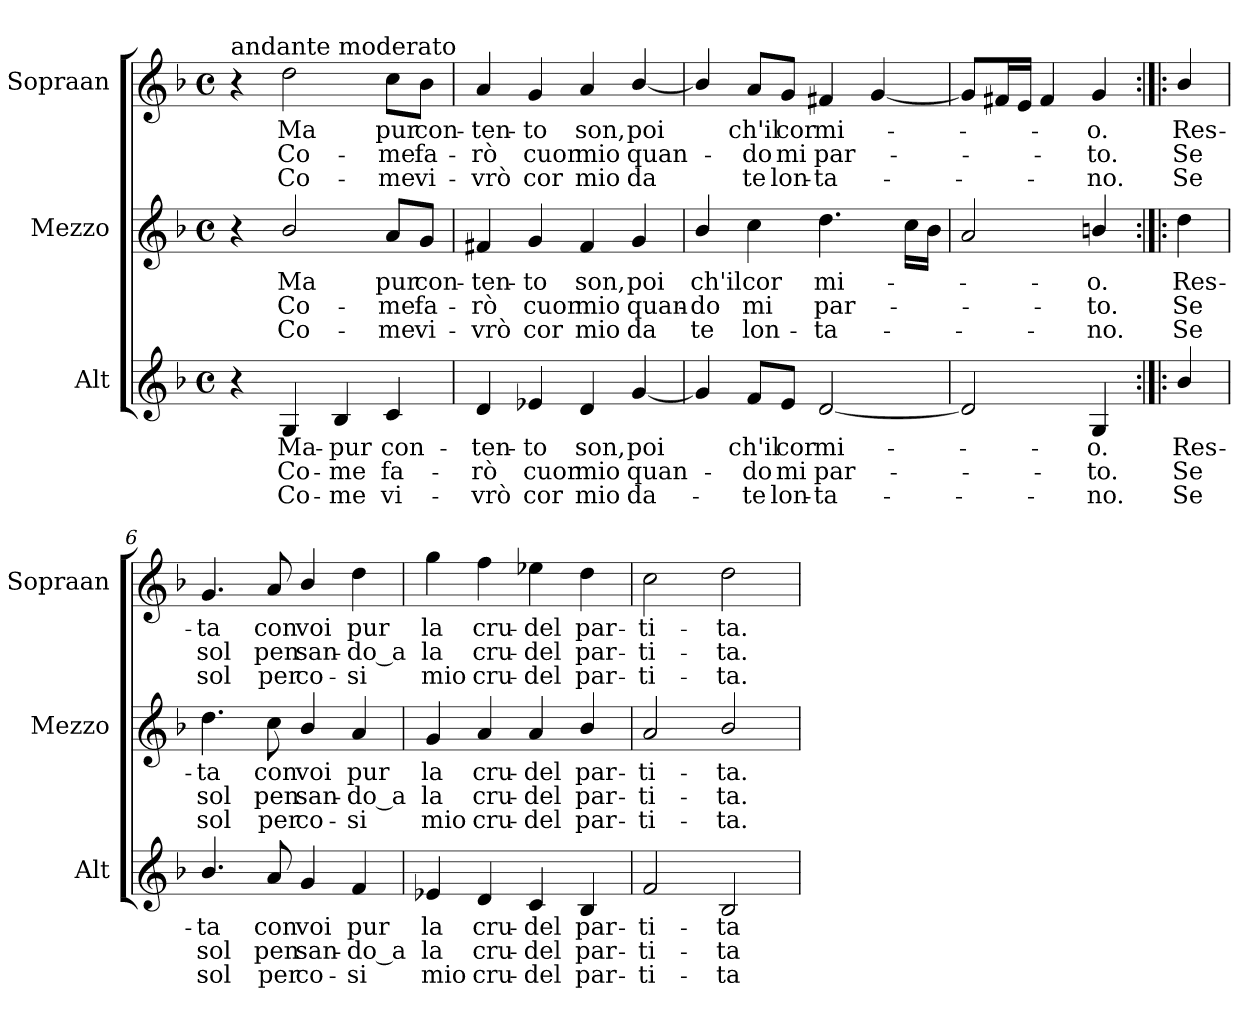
**kern	**text	**text	**text	**kern	**text	**text	**text	**kern	**text	**text	**text
*part3	*part3	*part3	*part3	*part2	*part2	*part2	*part2	*part1	*part1	*part1	*part1
*staff3	*staff3	*staff3	*staff3	*staff2	*staff2	*staff2	*staff2	*staff1	*staff1	*staff1	*staff1
*I"Alt	*	*	*	*I"Mezzo	*	*	*	*I"Sopraan	*	*	*
*I'Alt	*	*	*	*I'Mezzo	*	*	*	*I'Sopraan	*	*	*
*clefG2	*	*	*	*clefG2	*	*	*	*clefG2	*	*	*
*k[b-]	*	*	*	*k[b-]	*	*	*	*k[b-]	*	*	*
*F:	*	*	*	*F:	*	*	*	*F:	*	*	*
*M4/4	*	*	*	*M4/4	*	*	*	*M4/4	*	*	*
*met(c)	*	*	*	*met(c)	*	*	*	*met(c)	*	*	*
=1	=1	=1	=1	=1	=1	=1	=1	=1	=1	=1	=1
!	!	!	!	!	!	!	!	!LO:TX:a:t=andante moderato	!	!	!
4r	.	.	.	4r	.	.	.	4r	.	.	.
!	!LO:LY:b	!LO:LY:b	!LO:LY:b	!	!LO:LY:b	!LO:LY:b	!LO:LY:b	!	!LO:LY:b	!LO:LY:b	!LO:LY:b
4G/	Ma-	Co-	Co-	2b-/	Ma	Co-	Co-	2dd\	Ma	Co-	Co-
!	!LO:LY:b	!LO:LY:b	!LO:LY:b	!	!	!	!	!	!	!	!
4B-/	-pur	-me	-me	.	.	.	.	.	.	.	.
!	!LO:LY:b	!LO:LY:b	!LO:LY:b	!	!LO:LY:b	!LO:LY:b	!LO:LY:b	!	!LO:LY:b	!LO:LY:b	!LO:LY:b
4c/	con-	fa-	vi-	8a/L	pur	-me	-me	8cc\L	pur	-me	-me
!	!	!	!	!	!LO:LY:b	!LO:LY:b	!LO:LY:b	!	!LO:LY:b	!LO:LY:b	!LO:LY:b
.	.	.	.	8g/J	con-	fa-	vi-	8b-\J	con-	fa-	vi-
=2	=2	=2	=2	=2	=2	=2	=2	=2	=2	=2	=2
!	!LO:LY:b	!LO:LY:b	!LO:LY:b	!	!LO:LY:b	!LO:LY:b	!LO:LY:b	!	!LO:LY:b	!LO:LY:b	!LO:LY:b
4d/	-ten-	-rò	-vrò	4f#X/	-ten-	-rò	-vrò	4a/	-ten-	-rò	-vrò
!	!LO:LY:b	!LO:LY:b	!LO:LY:b	!	!LO:LY:b	!LO:LY:b	!LO:LY:b	!	!LO:LY:b	!LO:LY:b	!LO:LY:b
4e-X/	-to	cuor	cor	4g/	-to	cuor	cor	4g/	-to	cuor	cor
!	!LO:LY:b	!LO:LY:b	!LO:LY:b	!	!LO:LY:b	!LO:LY:b	!LO:LY:b	!	!LO:LY:b	!LO:LY:b	!LO:LY:b
4d/	son,	mio	mio	4f#/	son,	mio	mio	4a/	son,	mio	mio
!	!LO:LY:b	!LO:LY:b	!LO:LY:b	!	!LO:LY:b	!LO:LY:b	!LO:LY:b	!	!LO:LY:b	!LO:LY:b	!LO:LY:b
[4g/	poi	quan-	da-	4g/	poi	quan-	da	[4b-/	poi	quan-	da
=3	=3	=3	=3	=3	=3	=3	=3	=3	=3	=3	=3
!	!	!	!	!	!LO:LY:b	!LO:LY:b	!LO:LY:b	!	!	!	!
4g/]	.	.	.	4b-/	ch'il	-do	te	4b-/]	.	.	.
!	!LO:LY:b	!LO:LY:b	!LO:LY:b	!	!LO:LY:b	!LO:LY:b	!LO:LY:b	!	!LO:LY:b	!LO:LY:b	!LO:LY:b
8f/L	ch'il	-do	-te	4cc\	cor	mi	lon-	8a/L	ch'il	-do	te
!	!LO:LY:b	!LO:LY:b	!LO:LY:b	!	!	!	!	!	!LO:LY:b	!LO:LY:b	!LO:LY:b
8e/J	cor	mi	lon-	.	.	.	.	8g/J	cor	mi	lon-
!	!LO:LY:b	!LO:LY:b	!LO:LY:b	!	!LO:LY:b	!LO:LY:b	!LO:LY:b	!	!LO:LY:b	!LO:LY:b	!LO:LY:b
[2d/	mi-	par-	-ta-	4.dd\	mi-	par-	-ta-	4f#X/	mi-	par-	-ta-
.	.	.	.	.	.	.	.	[4g/	.	.	.
.	.	.	.	16cc\LL	.	.	.	.	.	.	.
.	.	.	.	16b-\JJ	.	.	.	.	.	.	.
=4	=4	=4	=4	=4	=4	=4	=4	=4	=4	=4	=4
2d/]	.	.	.	2a/	.	.	.	8g/L]	.	.	.
.	.	.	.	.	.	.	.	16f#X/L	.	.	.
.	.	.	.	.	.	.	.	16e/JJ	.	.	.
.	.	.	.	.	.	.	.	4f#/	.	.	.
!	!LO:LY:b	!LO:LY:b	!LO:LY:b	!	!LO:LY:b	!LO:LY:b	!LO:LY:b	!	!LO:LY:b	!LO:LY:b	!LO:LY:b
4G/	-o.	-to.	-no.	4bn/	-o.	-to.	-no.	4g/	-o.	-to.	-no.
!!LO:LB:g=z
=5:|!|:	=5:|!|:	=5:|!|:	=5:|!|:	=5:|!|:	=5:|!|:	=5:|!|:	=5:|!|:	=5:|!|:	=5:|!|:	=5:|!|:	=5:|!|:
!	!LO:LY:b	!LO:LY:b	!LO:LY:b	!	!LO:LY:b	!LO:LY:b	!LO:LY:b	!	!LO:LY:b	!LO:LY:b	!LO:LY:b
4b-/	Res-	Se	Se	4dd\	Res-	Se	Se	4b-/	Res-	Se	Se
=6	=6	=6	=6	=6	=6	=6	=6	=6	=6	=6	=6
!	!LO:LY:b	!LO:LY:b	!LO:LY:b	!	!LO:LY:b	!LO:LY:b	!LO:LY:b	!	!LO:LY:b	!LO:LY:b	!LO:LY:b
4.b-/	-ta	sol	sol	4.dd\	-ta	sol	sol	4.g/	-ta	sol	sol
!	!LO:LY:b	!LO:LY:b	!LO:LY:b	!	!LO:LY:b	!LO:LY:b	!LO:LY:b	!	!LO:LY:b	!LO:LY:b	!LO:LY:b
8a/	con	pen	per	8cc\	con	pen	per	8a/	con	pen	per
!	!LO:LY:b	!LO:LY:b	!LO:LY:b	!	!LO:LY:b	!LO:LY:b	!LO:LY:b	!	!LO:LY:b	!LO:LY:b	!LO:LY:b
4g/	voi	san-	co-	4b-/	voi	san-	co-	4b-/	voi	san-	co-
!	!LO:LY:b	!LO:LY:b	!LO:LY:b	!	!LO:LY:b	!LO:LY:b	!LO:LY:b	!	!LO:LY:b	!LO:LY:b	!LO:LY:b
4f/	pur	-do_a	-si	4a/	pur	-do_a	-si	4dd\	pur	-do_a	-si
=7	=7	=7	=7	=7	=7	=7	=7	=7	=7	=7	=7
!	!LO:LY:b	!LO:LY:b	!LO:LY:b	!	!LO:LY:b	!LO:LY:b	!LO:LY:b	!	!LO:LY:b	!LO:LY:b	!LO:LY:b
4e-X/	la	la	mio	4g/	la	la	mio	4gg\	la	la	mio
!	!LO:LY:b	!LO:LY:b	!LO:LY:b	!	!LO:LY:b	!LO:LY:b	!LO:LY:b	!	!LO:LY:b	!LO:LY:b	!LO:LY:b
4d/	cru-	cru-	cru-	4a/	cru-	cru-	cru-	4ff\	cru-	cru-	cru-
!	!LO:LY:b	!LO:LY:b	!LO:LY:b	!	!LO:LY:b	!LO:LY:b	!LO:LY:b	!	!LO:LY:b	!LO:LY:b	!LO:LY:b
4c/	-del	-del	-del	4a/	-del	-del	-del	4ee-X\	-del	-del	-del
!	!LO:LY:b	!LO:LY:b	!LO:LY:b	!	!LO:LY:b	!LO:LY:b	!LO:LY:b	!	!LO:LY:b	!LO:LY:b	!LO:LY:b
4B-/	par-	par-	par-	4b-/	par-	par-	par-	4dd\	par-	par-	par-
=8	=8	=8	=8	=8	=8	=8	=8	=8	=8	=8	=8
!	!LO:LY:b	!LO:LY:b	!LO:LY:b	!	!LO:LY:b	!LO:LY:b	!LO:LY:b	!	!LO:LY:b	!LO:LY:b	!LO:LY:b
2f/	-ti-	-ti-	-ti-	2a/	-ti-	-ti-	-ti-	2cc\	-ti-	-ti-	-ti-
!	!LO:LY:b	!LO:LY:b	!LO:LY:b	!	!LO:LY:b	!LO:LY:b	!LO:LY:b	!	!LO:LY:b	!LO:LY:b	!LO:LY:b
2B-/	-ta	-ta	-ta	2b-/	-ta.	-ta.	-ta.	2dd\	-ta.	-ta.	-ta.
=	=	=	=	=	=	=	=	=	=	=	=
*-	*-	*-	*-	*-	*-	*-	*-	*-	*-	*-	*-
